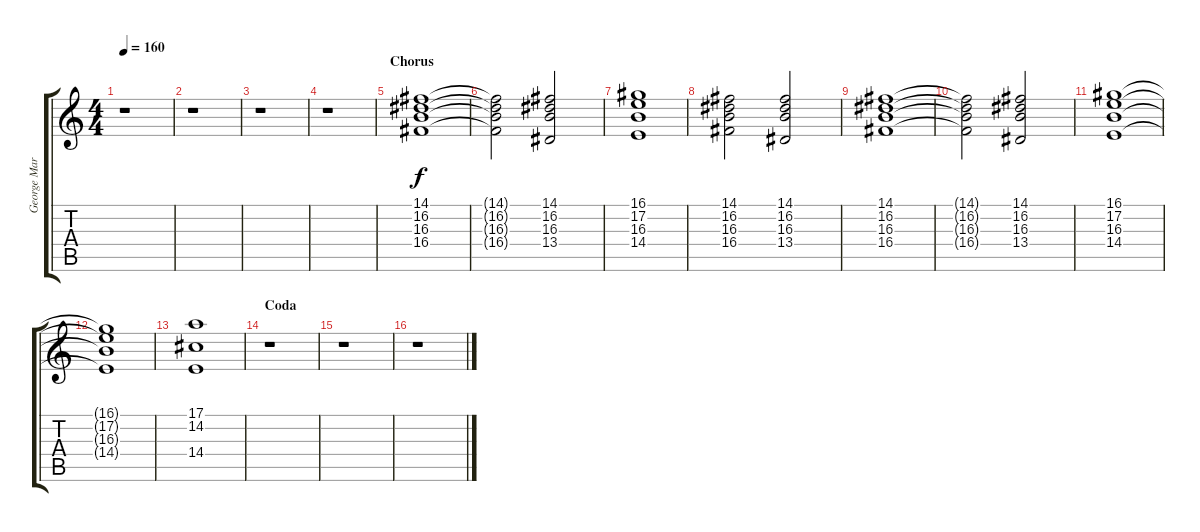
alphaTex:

\track ("George Martin" "George Mar") {instrument drawbarorgan}
\staff {score tabs}
\tuning (E4 B3 G3 D3 A2 E2) {hide}
\ts (4 4)
\tempo 160
\clef g2
\ks c
r.1{dy f} |
r.1 |
r.1 |
r.1 |
\section ("" "Chorus")
(14.1 16.2 16.3 16.4).1 |
(14.1{t} 16.2{t} 16.3{t} 16.4{t}).2 (14.1 16.2 16.3 13.4).2 |
(16.1 17.2 16.3 14.4).1 |
(14.1 16.2 16.3 16.4).2 (14.1 16.2 16.3 13.4).2 |
(14.1 16.2 16.3 16.4).1 |
(14.1{t} 16.2{t} 16.3{t} 16.4{t}).2 (14.1 16.2 16.3 13.4).2 |
(16.1 17.2 16.3 14.4).1 |
(16.1{t} 17.2{t} 16.3{t} 14.4{t}).1 |
(17.1 14.2 14.4).1 |
\section ("" "Coda")
r.1 |
r.1 |
r.1
